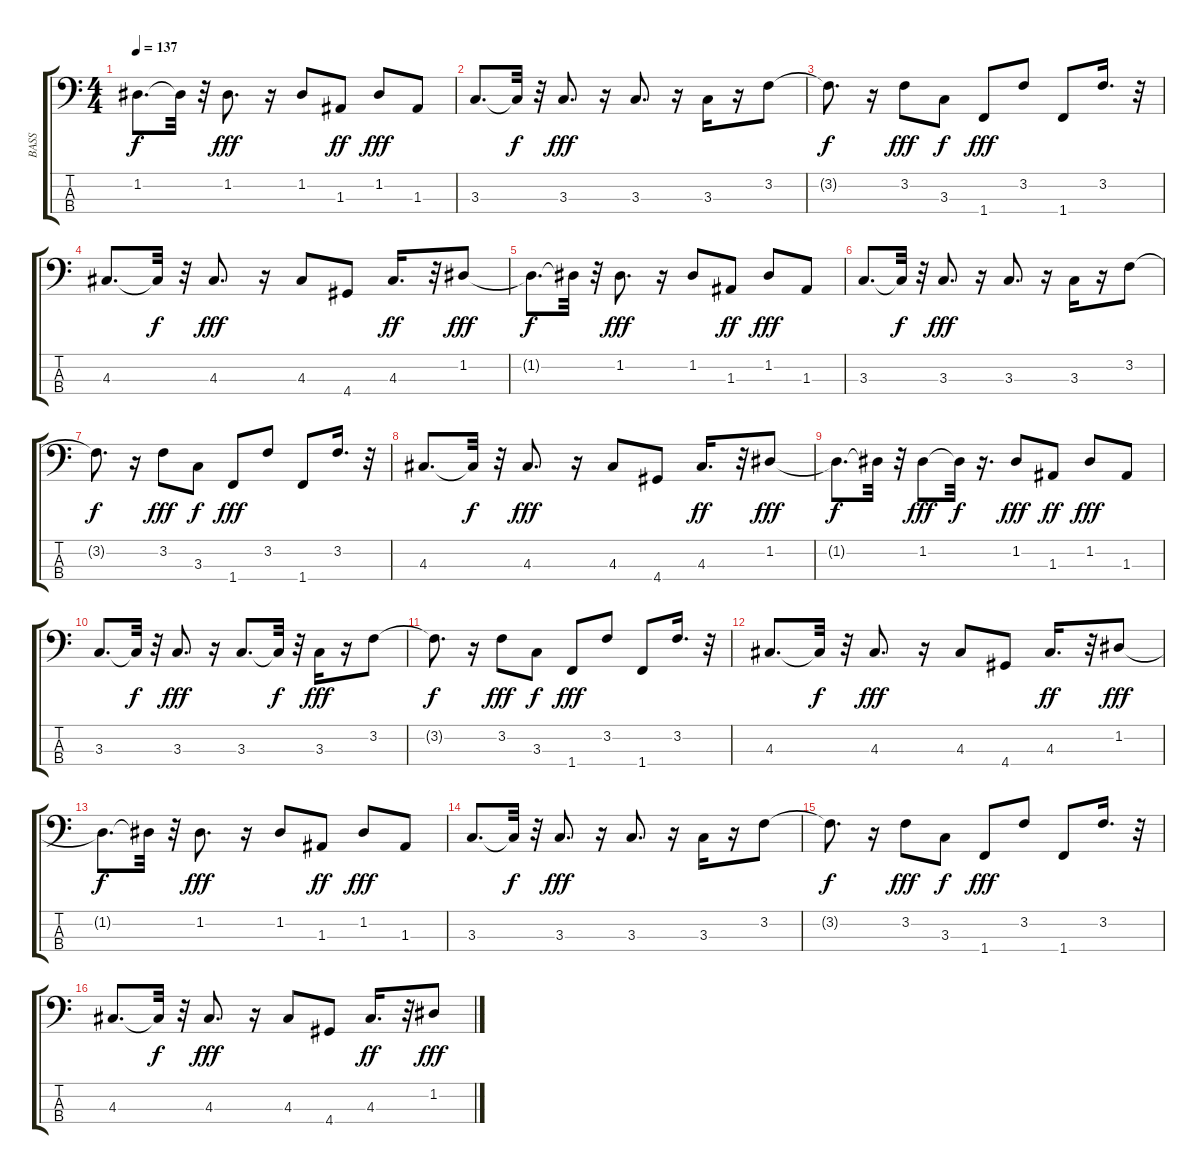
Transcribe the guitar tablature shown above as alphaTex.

\track ("BASS" "BASS") {instrument electricbassfinger}
\staff {score tabs}
\tuning (G2 D2 A1 E1) {hide}
\ts (4 4)
\tempo 137
\clef f4
\ks c
1.2{t}.8{d dy f} 1.2{t}.32 r.32 1.2.8{d dy fff} r.16 1.2.8 1.3.8{dy ff} 1.2.8{dy fff} 1.3.8 |
3.3.8{d} 3.3{t}.32{dy f} r.32 3.3.8{d dy fff} r.16 3.3.8{d} r.16 3.3.16 r.16 3.2.8 |
3.2{t}.8{d dy f} r.16 3.2.8{dy fff} 3.3.8{dy f} 1.4.8{dy fff} 3.2.8 1.4.8 3.2.16{d} r.32 |
4.3.8{d} 4.3{t}.32{dy f} r.32 4.3.8{d dy fff} r.16 4.3.8 4.4.8 4.3.16{d dy ff} r.32 1.2.8{dy fff} |
1.2{t}.8{d dy f} 1.2{t}.32 r.32 1.2.8{d dy fff} r.16 1.2.8 1.3.8{dy ff} 1.2.8{dy fff} 1.3.8 |
3.3.8{d} 3.3{t}.32{dy f} r.32 3.3.8{d dy fff} r.16 3.3.8{d} r.16 3.3.16 r.16 3.2.8 |
3.2{t}.8{d dy f} r.16 3.2.8{dy fff} 3.3.8{dy f} 1.4.8{dy fff} 3.2.8 1.4.8 3.2.16{d} r.32 |
4.3.8{d} 4.3{t}.32{dy f} r.32 4.3.8{d dy fff} r.16 4.3.8 4.4.8 4.3.16{d dy ff} r.32 1.2.8{dy fff} |
1.2{t}.8{d dy f} 1.2{t}.32 r.32 1.2.8{dy fff} 1.2{t}.32{dy f} r.16{d} 1.2.8{dy fff} 1.3.8{dy ff} 1.2.8{dy fff} 1.3.8 |
3.3.8{d} 3.3{t}.32{dy f} r.32 3.3.8{d dy fff} r.16 3.3.8{d} 3.3{t}.32{dy f} r.32 3.3.16{dy fff} r.16 3.2.8 |
3.2{t}.8{d dy f} r.16 3.2.8{dy fff} 3.3.8{dy f} 1.4.8{dy fff} 3.2.8 1.4.8 3.2.16{d} r.32 |
4.3.8{d} 4.3{t}.32{dy f} r.32 4.3.8{d dy fff} r.16 4.3.8 4.4.8 4.3.16{d dy ff} r.32 1.2.8{dy fff} |
1.2{t}.8{d dy f} 1.2{t}.32 r.32 1.2.8{d dy fff} r.16 1.2.8 1.3.8{dy ff} 1.2.8{dy fff} 1.3.8 |
3.3.8{d} 3.3{t}.32{dy f} r.32 3.3.8{d dy fff} r.16 3.3.8{d} r.16 3.3.16 r.16 3.2.8 |
3.2{t}.8{d dy f} r.16 3.2.8{dy fff} 3.3.8{dy f} 1.4.8{dy fff} 3.2.8 1.4.8 3.2.16{d} r.32 |
4.3.8{d} 4.3{t}.32{dy f} r.32 4.3.8{d dy fff} r.16 4.3.8 4.4.8 4.3.16{d dy ff} r.32 1.2.8{dy fff}
